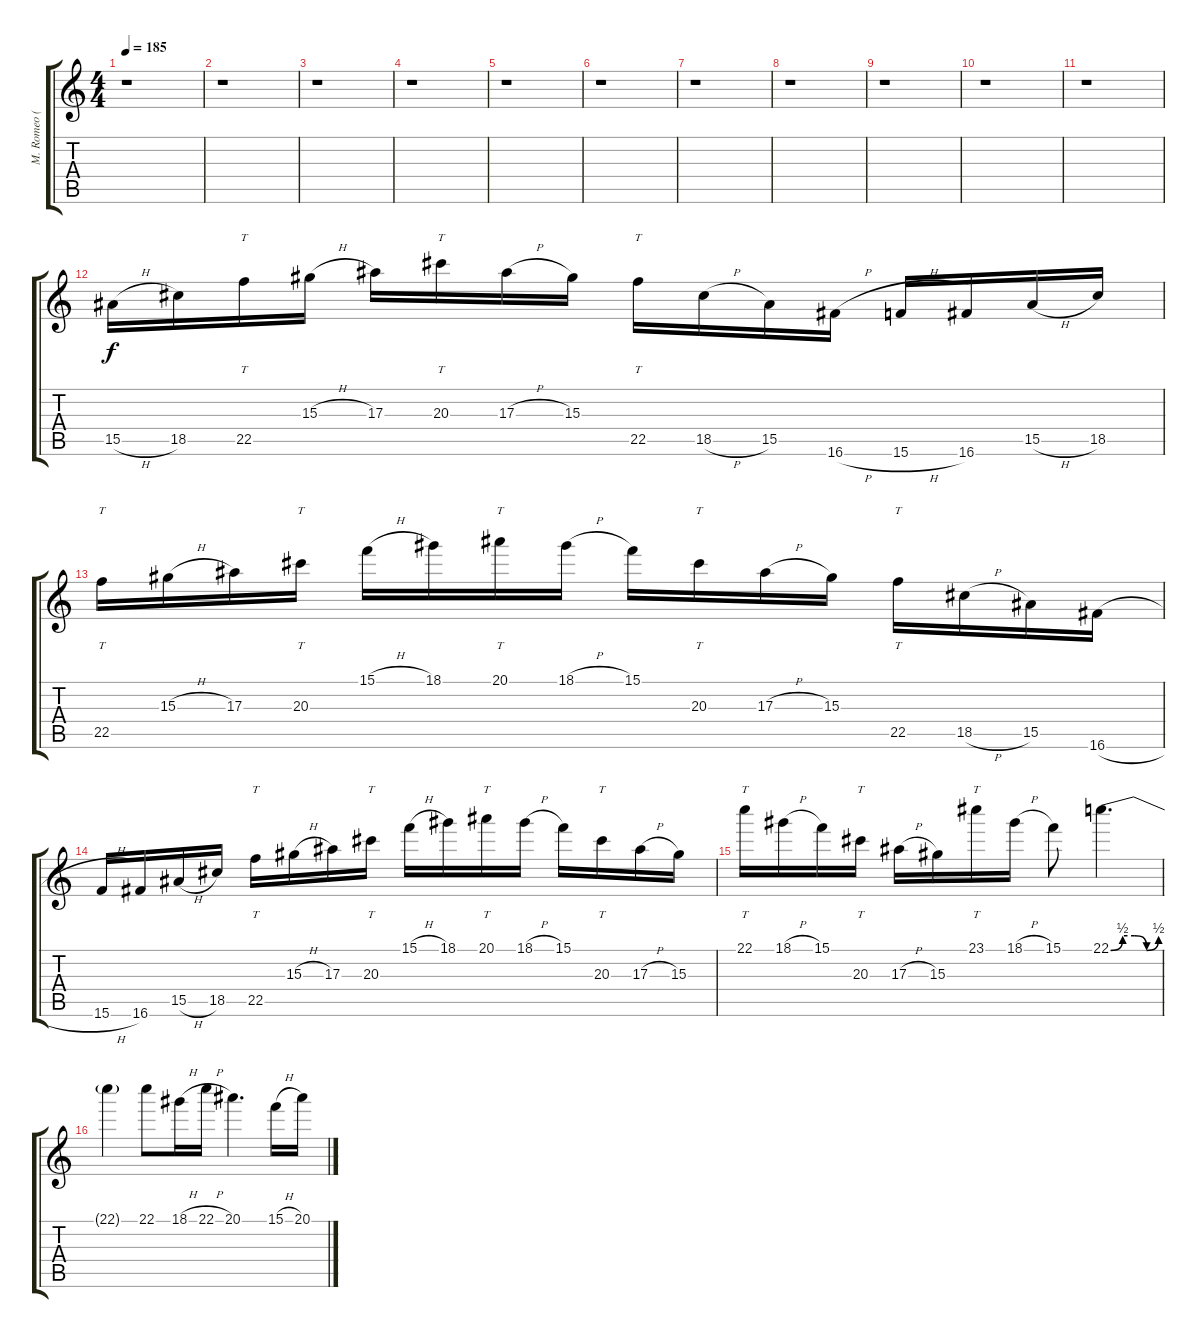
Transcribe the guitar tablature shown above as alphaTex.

\track ("M. Romeo (Solo)" "M. Romeo (") {instrument distortionguitar}
\staff {score tabs}
\tuning (D4 A3 F3 C3 G2 D2) {hide}
\ts (4 4)
\tempo 185
\clef g2
\ks c
r.1{dy mp} |
r.1 |
r.1 |
r.1 |
r.1 |
r.1 |
r.1 |
r.1 |
r.1 |
r.1 |
r.1 |
15.5{h}.16{dy f} 18.5.16 22.5.16{tt} 15.3{h}.16 17.3.16 20.3.16{tt} 17.3{h}.16 15.3.16 22.5.16{tt} 18.5{h}.16 15.5.16 16.6{h}.16 15.6{h}.16 16.6.16 15.5{h}.16 18.5.16 |
22.5.16{tt} 15.3{h}.16 17.3.16 20.3.16{tt} 15.1{h}.16 18.1.16 20.1.16{tt} 18.1{h}.16 15.1.16 20.3.16{tt} 17.3{h}.16 15.3.16 22.5.16{tt} 18.5{h}.16 15.5.16 16.6{h}.16 |
15.6{h}.16 16.6.16 15.5{h}.16 18.5.16 22.5.16{tt} 15.3{h}.16 17.3.16 20.3.16{tt} 15.1{h}.16 18.1.16 20.1.16{tt} 18.1{h}.16 15.1.16 20.3.16{tt} 17.3{h}.16 15.3.16 |
22.1.16{tt} 18.1{h}.16 15.1.16 20.3.16{tt} 17.3{h}.16 15.3.16 23.1.16{tt} 18.1{h}.16 15.1.8 22.1{be (custom 0 0 15 2 30 2 45 0 60 2)}.4{d} |
22.1{t}.4 22.1.8 18.1{h}.16 22.1{h}.16 20.1.4{d} 15.1{h}.16 20.1{h}.16
